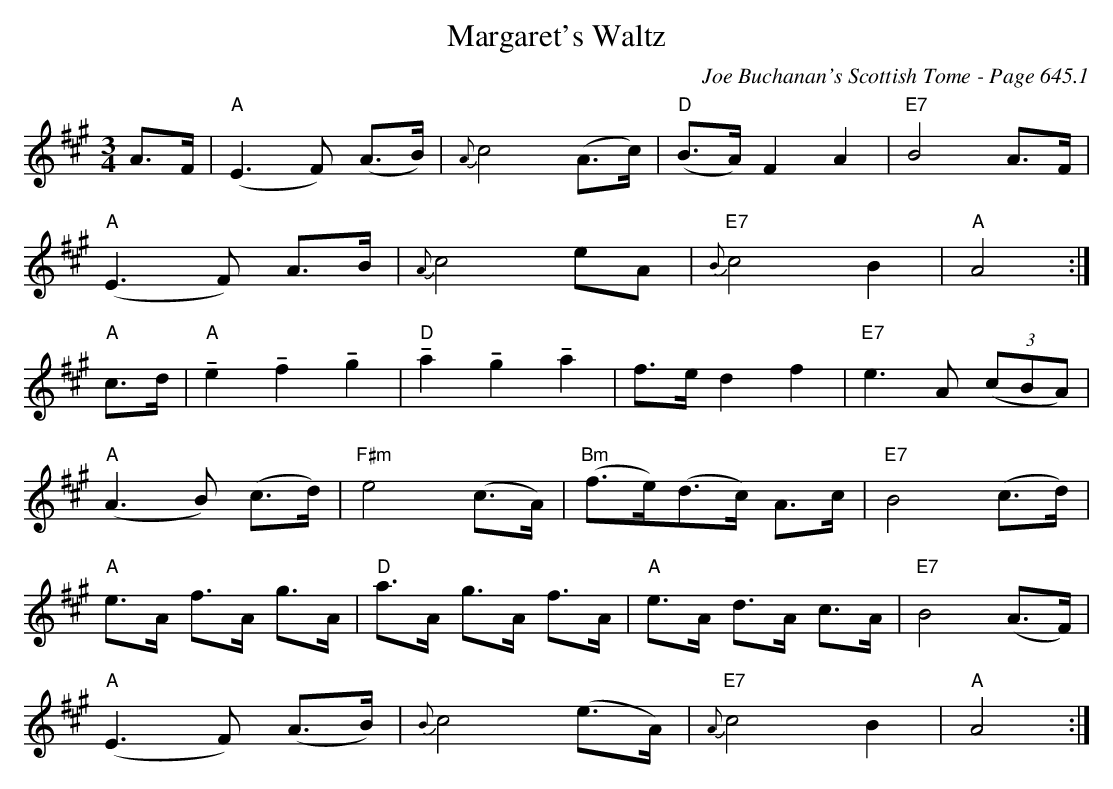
X:1
T:Margaret's Waltz
C:Joe Buchanan's Scottish Tome - Page 645.1
U:T=!tenuto!
L:1/4
M:3/4
K:A
A/>F/ | "A"(E>F) (A/>B/) | {A}c2 (A/>c/) | "D"(B/>A/) F A | "E7"B2 A/>F/ |
"A"(E>F) A/>B/ | {A}c2 e/A/ | "E7"{B}c2 B | "A"A2 :|
"A"c/>d/ | "A"Te Tf Tg | "D"Ta Tg Ta | f/>e/ d f | "E7"e>A ((3c/B/A/) |
"A"(A>B) (c/>d/) | "F#m"e2 (c/>A/) | "Bm"(f/>e/)(d/>c/) A/>c/ | "E7"B2 (c/>d/) |
"A"e/>A/ f/>A/ g/>A/ | "D"a/>A/ g/>A/ f/>A/ | "A"e/>A/ d/>A/ c/>A/ | "E7"B2 (A/>F/) |
"A"(E>F) (A/>B/) | {B}c2 (e/>A/) | "E7"{A}c2 B | "A"A2 :|
